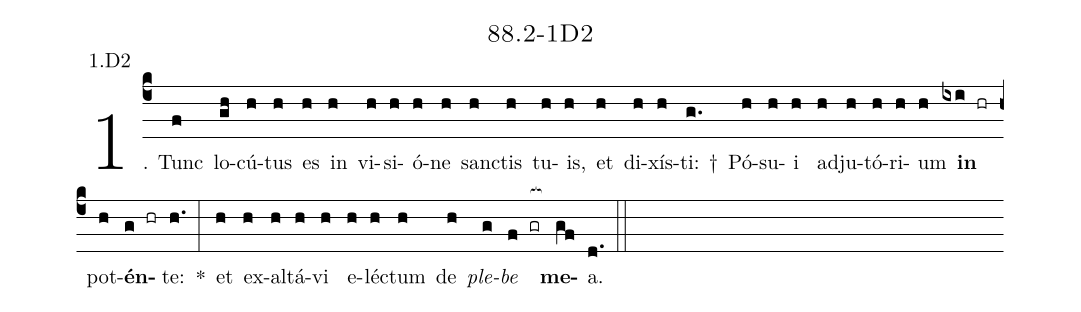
name: 88.2-1D2;
annotation: 1.D2;
%%
(c4)1. Tunc(f) lo(gh)cú(h)tus(h) es(h) in(h) vi(h)si(h)ó(h)ne(h) sanc(h)tis(h) tu(h)is,(h) et(h) di(h)xís(h)ti: †(g.) Pó(h)su(h)i(h) ad(h)ju(h)tó(h)ri(h)um(h) <b>in</b>(ixi hr) pot(h)<b>én</b>(g hr)te:(h.) *(:) et(h) ex(h)al(h)tá(h)vi(h) e(h)léc(h)tum(h) de(h) <i>ple</i>(g)<i>be</i>(f gr[ocb:1{]) <b>me</b>(gf[ocb:0}])a.(d.) (::)


%E(h) u(h) o(g) u(f) a(gf) e.(d.) (::)
